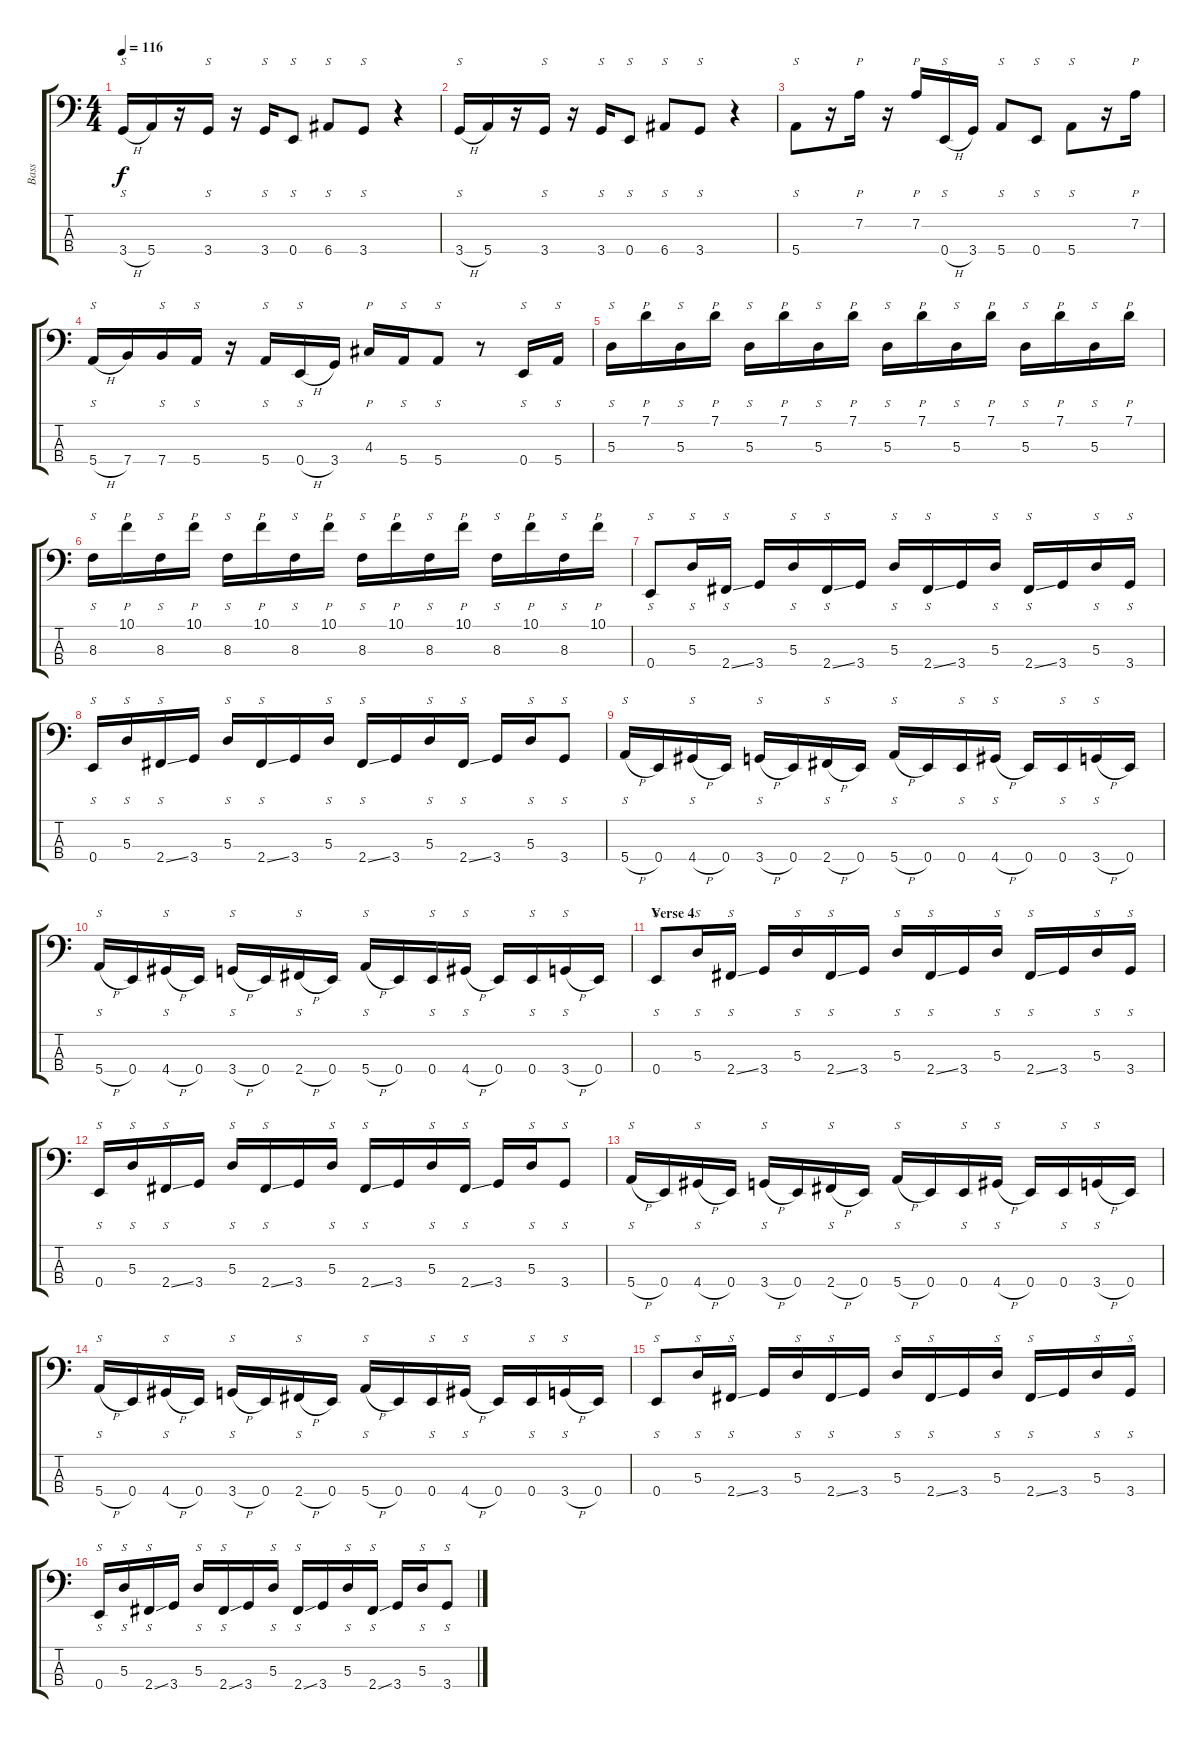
\track ("Bass" "Bass") {instrument slapbass1}
\staff {score tabs}
\tuning (G2 D2 A1 E1) {hide}
\ts (4 4)
\tempo 116
\clef f4
\ks c
3.4{h}.16{s dy f} 5.4.16 r.16 3.4.16{s} r.16 3.4.16{s} 0.4.8{s} 6.4.8{s} 3.4.8{s} r.4 |
3.4{h}.16{s} 5.4.16 r.16 3.4.16{s} r.16 3.4.16{s} 0.4.8{s} 6.4.8{s} 3.4.8{s} r.4 |
5.4.8{s} r.16 7.2.16{p} r.16 7.2.16{p} 0.4{h}.16{s} 3.4.16 5.4.8{s} 0.4.8{s} 5.4.8{s} r.16 7.2.16{p} |
5.4{h}.16{s} 7.4.16 7.4.16{s} 5.4.16{s} r.16 5.4.16{s} 0.4{h}.16{s} 3.4.16 4.3.16{p} 5.4.16{s} 5.4.8{s} r.8 0.4.16{s} 5.4.16{s} |
5.3.16{s} 7.1.16{p} 5.3.16{s} 7.1.16{p} 5.3.16{s} 7.1.16{p} 5.3.16{s} 7.1.16{p} 5.3.16{s} 7.1.16{p} 5.3.16{s} 7.1.16{p} 5.3.16{s} 7.1.16{p} 5.3.16{s} 7.1.16{p} |
8.3.16{s} 10.1.16{p} 8.3.16{s} 10.1.16{p} 8.3.16{s} 10.1.16{p} 8.3.16{s} 10.1.16{p} 8.3.16{s} 10.1.16{p} 8.3.16{s} 10.1.16{p} 8.3.16{s} 10.1.16{p} 8.3.16{s} 10.1.16{p} |
0.4.8{s} 5.3.16{s} 2.4{ss}.16{s} 3.4.16 5.3.16{s} 2.4{ss}.16{s} 3.4.16 5.3.16{s} 2.4{ss}.16{s} 3.4.16 5.3.16{s} 2.4{ss}.16{s} 3.4.16 5.3.16{s} 3.4.16{s} |
0.4.16{s} 5.3.16{s} 2.4{ss}.16{s} 3.4.16 5.3.16{s} 2.4{ss}.16{s} 3.4.16 5.3.16{s} 2.4{ss}.16{s} 3.4.16 5.3.16{s} 2.4{ss}.16{s} 3.4.16 5.3.16{s} 3.4.8{s} |
5.4{h}.16{s} 0.4.16 4.4{h}.16{s} 0.4.16 3.4{h}.16{s} 0.4.16 2.4{h}.16{s} 0.4.16 5.4{h}.16{s} 0.4.16 0.4.16{s} 4.4{h}.16{s} 0.4.16 0.4.16{s} 3.4{h}.16{s} 0.4.16 |
5.4{h}.16{s} 0.4.16 4.4{h}.16{s} 0.4.16 3.4{h}.16{s} 0.4.16 2.4{h}.16{s} 0.4.16 5.4{h}.16{s} 0.4.16 0.4.16{s} 4.4{h}.16{s} 0.4.16 0.4.16{s} 3.4{h}.16{s} 0.4.16 |
\section ("" "Verse 4")
0.4.8{s} 5.3.16{s} 2.4{ss}.16{s} 3.4.16 5.3.16{s} 2.4{ss}.16{s} 3.4.16 5.3.16{s} 2.4{ss}.16{s} 3.4.16 5.3.16{s} 2.4{ss}.16{s} 3.4.16 5.3.16{s} 3.4.16{s} |
0.4.16{s} 5.3.16{s} 2.4{ss}.16{s} 3.4.16 5.3.16{s} 2.4{ss}.16{s} 3.4.16 5.3.16{s} 2.4{ss}.16{s} 3.4.16 5.3.16{s} 2.4{ss}.16{s} 3.4.16 5.3.16{s} 3.4.8{s} |
5.4{h}.16{s} 0.4.16 4.4{h}.16{s} 0.4.16 3.4{h}.16{s} 0.4.16 2.4{h}.16{s} 0.4.16 5.4{h}.16{s} 0.4.16 0.4.16{s} 4.4{h}.16{s} 0.4.16 0.4.16{s} 3.4{h}.16{s} 0.4.16 |
5.4{h}.16{s} 0.4.16 4.4{h}.16{s} 0.4.16 3.4{h}.16{s} 0.4.16 2.4{h}.16{s} 0.4.16 5.4{h}.16{s} 0.4.16 0.4.16{s} 4.4{h}.16{s} 0.4.16 0.4.16{s} 3.4{h}.16{s} 0.4.16 |
0.4.8{s} 5.3.16{s} 2.4{ss}.16{s} 3.4.16 5.3.16{s} 2.4{ss}.16{s} 3.4.16 5.3.16{s} 2.4{ss}.16{s} 3.4.16 5.3.16{s} 2.4{ss}.16{s} 3.4.16 5.3.16{s} 3.4.16{s} |
0.4.16{s} 5.3.16{s} 2.4{ss}.16{s} 3.4.16 5.3.16{s} 2.4{ss}.16{s} 3.4.16 5.3.16{s} 2.4{ss}.16{s} 3.4.16 5.3.16{s} 2.4{ss}.16{s} 3.4.16 5.3.16{s} 3.4.8{s}
